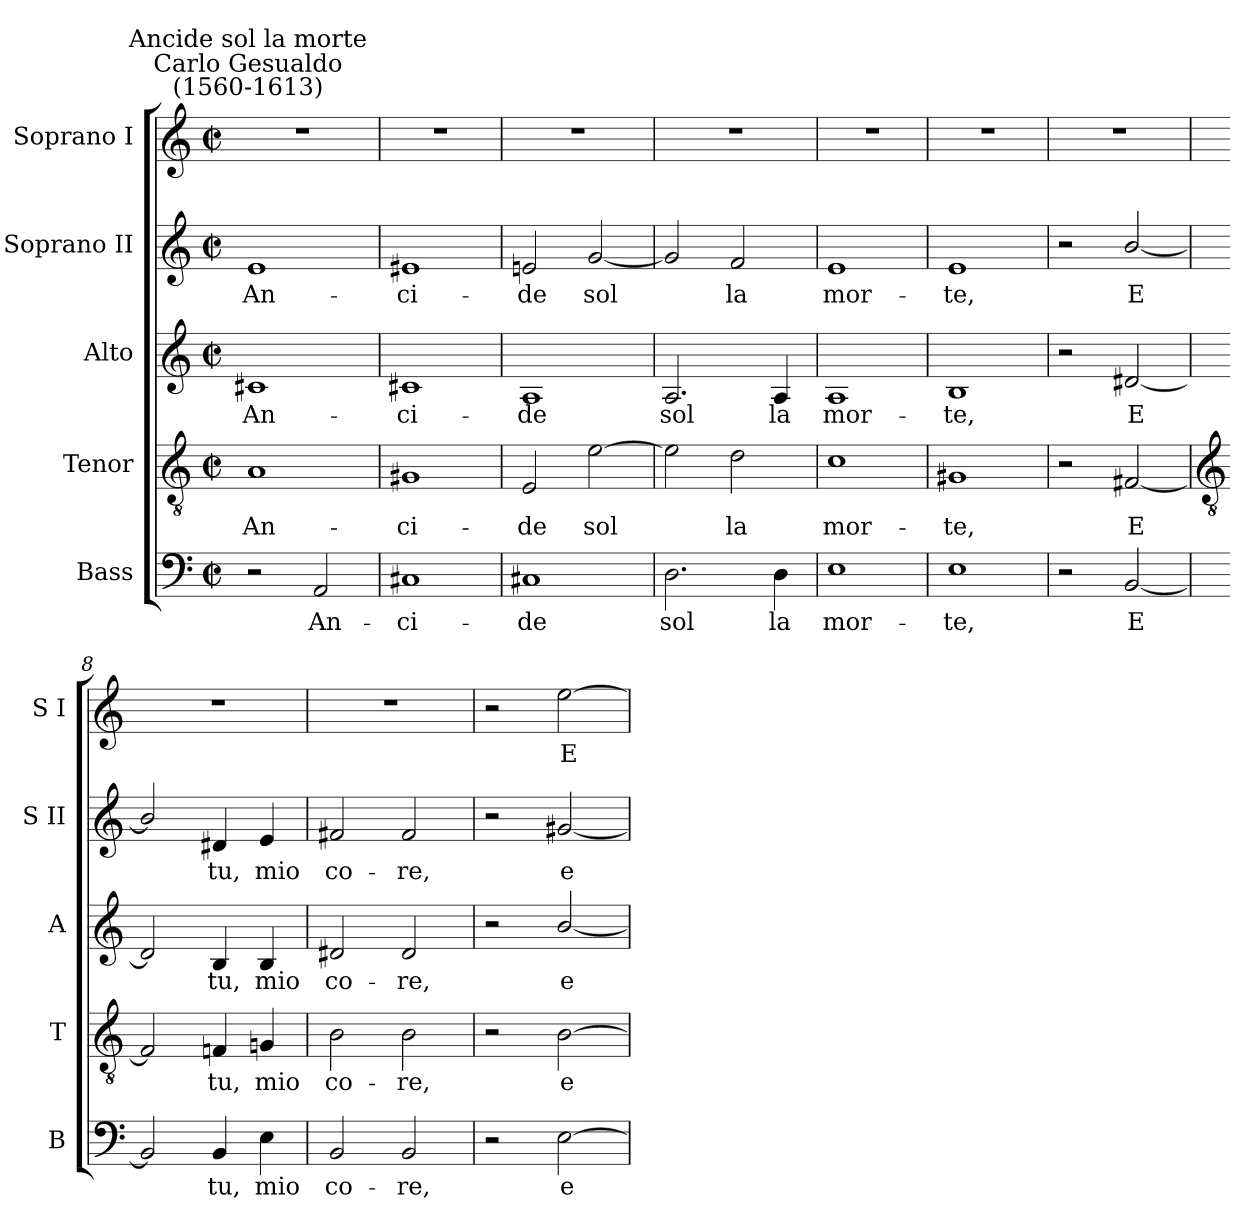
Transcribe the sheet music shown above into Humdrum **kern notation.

**kern	**text	**kern	**text	**kern	**text	**kern	**text	**kern	**text
*part5	*part5	*part4	*part4	*part3	*part3	*part2	*part2	*part1	*part1
*staff5	*staff5	*staff4	*staff4	*staff3	*staff3	*staff2	*staff2	*staff1	*staff1
*I"Bass	*	*I"Tenor	*	*I"Alto	*	*I"Soprano II	*	*I"Soprano I	*
*I'B	*	*I'T	*	*I'A	*	*I'S II	*	*I'S I	*
*clefF4	*	*clefGv2	*	*clefG2	*	*clefG2	*	*clefG2	*
*k[]	*	*k[]	*	*k[]	*	*k[]	*	*k[]	*
*C:	*	*C:	*	*C:	*	*C:	*	*C:	*
*M2/2	*	*M2/2	*	*M2/2	*	*M2/2	*	*M2/2	*
*met(c|)	*	*met(c|)	*	*met(c|)	*	*met(c|)	*	*met(c|)	*
=1	=1	=1	=1	=1	=1	=1	=1	=1	=1
!	!	!	!	!	!	!	!	!LO:TX:a:cj:t=Carlo Gesualdo\n(1560-1613)	!
!	!	!	!	!	!	!	!	!LO:TX:a:cj:t=Ancide sol la morte	!
!	!	!	!LO:LY:b	!	!LO:LY:b	!	!LO:LY:b	!	!
2r	.	1A	An-	1c#X	An-	1e	An-	1r	.
!	!LO:LY:b	!	!	!	!	!	!	!	!
2AA	An-	.	.	.	.	.	.	.	.
=2	=2	=2	=2	=2	=2	=2	=2	=2	=2
!	!LO:LY:b	!	!LO:LY:b	!	!LO:LY:b	!	!LO:LY:b	!	!
1C#X	-ci-	1G#X	-ci-	1c#X	-ci-	1e#X	-ci-	1r	.
=3	=3	=3	=3	=3	=3	=3	=3	=3	=3
!	!LO:LY:b	!	!LO:LY:b	!	!LO:LY:b	!	!LO:LY:b	!	!
1C#X	-de	2E	-de	1A	-de	2en	-de	1r	.
!	!	!	!LO:LY:b	!	!	!	!LO:LY:b	!	!
.	.	[2e	sol	.	.	[2g	sol	.	.
=4	=4	=4	=4	=4	=4	=4	=4	=4	=4
!	!LO:LY:b	!	!	!	!LO:LY:b	!	!	!	!
2.D	sol	2e]	.	2.A	sol	2g]	.	1r	.
!	!	!	!LO:LY:b	!	!	!	!LO:LY:b	!	!
.	.	2d	la	.	.	2f	la	.	.
!	!LO:LY:b	!	!	!	!LO:LY:b	!	!	!	!
4D	la	.	.	4A	la	.	.	.	.
=5	=5	=5	=5	=5	=5	=5	=5	=5	=5
!	!LO:LY:b	!	!LO:LY:b	!	!LO:LY:b	!	!LO:LY:b	!	!
1E	mor-	1c	mor-	1A	mor-	1e	mor-	1r	.
=6	=6	=6	=6	=6	=6	=6	=6	=6	=6
!	!LO:LY:b	!	!LO:LY:b	!	!LO:LY:b	!	!LO:LY:b	!	!
1E	-te,	1G#X	-te,	1B	-te,	1e	-te,	1r	.
=7	=7	=7	=7	=7	=7	=7	=7	=7	=7
2r	.	2r	.	2r	.	2r	.	1r	.
!	!LO:LY:b	!	!LO:LY:b	!	!LO:LY:b	!	!LO:LY:b	!	!
[2BB	E	[2F#X	E	[2d#X	E	[2b/	E	.	.
!!LO:LB:g=z
=8	=8	=8	=8	=8	=8	=8	=8	=8	=8
*	*	*clefGv2	*	*	*	*	*	*	*
2BB]	.	2F#]	.	2d#]	.	2b/]	.	1r	.
!	!LO:LY:b	!	!LO:LY:b	!	!LO:LY:b	!	!LO:LY:b	!	!
4BB	tu,	4Fn	tu,	4B	tu,	4d#X	tu,	.	.
!	!LO:LY:b	!	!LO:LY:b	!	!LO:LY:b	!	!LO:LY:b	!	!
4E	mio	4Gn	mio	4B	mio	4e	mio	.	.
=9	=9	=9	=9	=9	=9	=9	=9	=9	=9
!	!LO:LY:b	!	!LO:LY:b	!	!LO:LY:b	!	!LO:LY:b	!	!
2BB	co-	2B	co-	2d#X	co-	2f#X	co-	1r	.
!	!LO:LY:b	!	!LO:LY:b	!	!LO:LY:b	!	!LO:LY:b	!	!
2BB	-re,	2B	-re,	2d#	-re,	2f#	-re,	.	.
=10	=10	=10	=10	=10	=10	=10	=10	=10	=10
2r	.	2r	.	2r	.	2r	.	2r	.
!	!LO:LY:b	!	!LO:LY:b	!	!LO:LY:b	!	!LO:LY:b	!	!LO:LY:b
[2E	e	[2B	e	[2b/	e	[2g#X	e	[2ee	E
=	=	=	=	=	=	=	=	=	=
*-	*-	*-	*-	*-	*-	*-	*-	*-	*-
